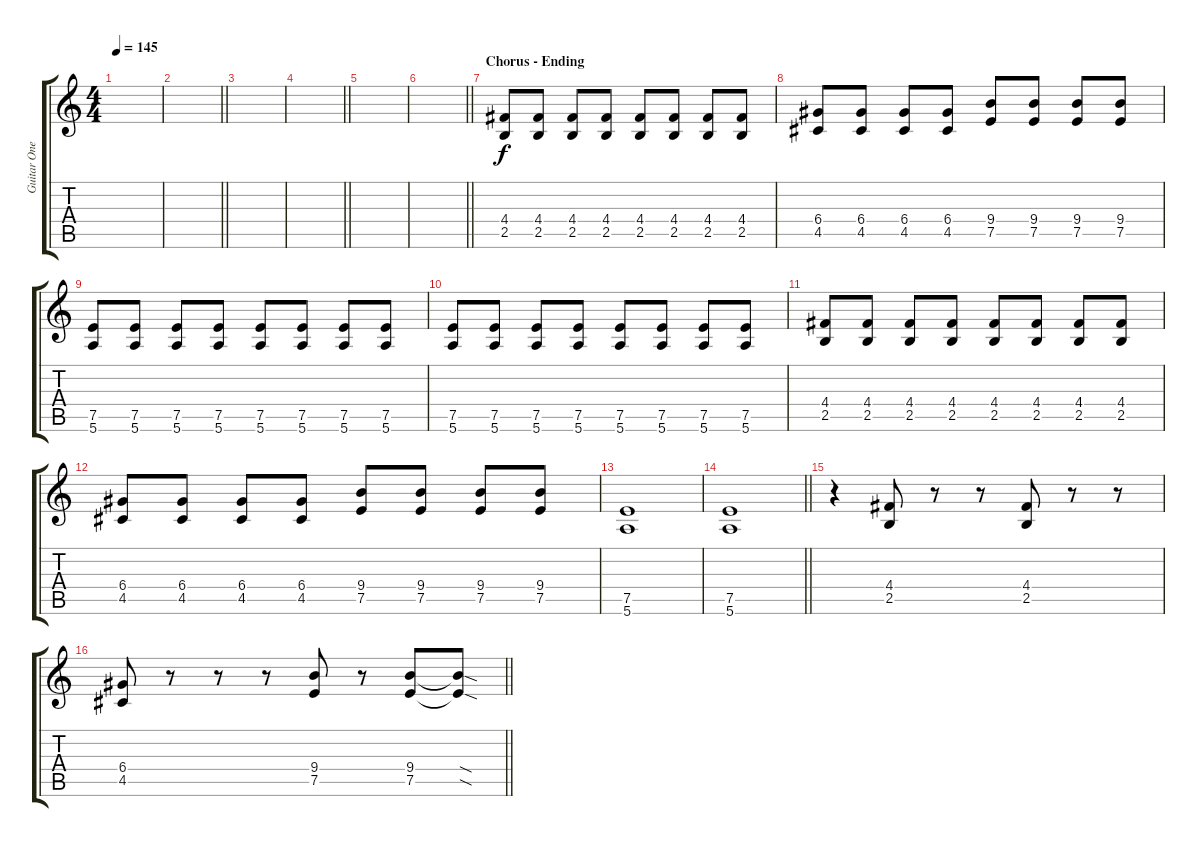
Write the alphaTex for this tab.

\track ("Guitar One [Trace Cyrus]" "Guitar One") {instrument overdrivenguitar}
\staff {score tabs}
\tuning (E4 B3 G3 D3 A2 E2) {hide}
\ts (4 4)
\tempo 145
\clef g2
\ks c
|
\barLineRight lightlight
|
|
\barLineRight lightlight
|
|
\barLineRight lightlight
|
\section ("" "Chorus - Ending")
(4.4 2.5).8 (4.4 2.5).8 (4.4 2.5).8 (4.4 2.5).8 (4.4 2.5).8 (4.4 2.5).8 (4.4 2.5).8 (4.4 2.5).8 |
(6.4 4.5).8 (6.4 4.5).8 (6.4 4.5).8 (6.4 4.5).8 (9.4 7.5).8 (9.4 7.5).8 (9.4 7.5).8 (9.4 7.5).8 |
(7.5 5.6).8 (7.5 5.6).8 (7.5 5.6).8 (7.5 5.6).8 (7.5 5.6).8 (7.5 5.6).8 (7.5 5.6).8 (7.5 5.6).8 |
(7.5 5.6).8 (7.5 5.6).8 (7.5 5.6).8 (7.5 5.6).8 (7.5 5.6).8 (7.5 5.6).8 (7.5 5.6).8 (7.5 5.6).8 |
(4.4 2.5).8 (4.4 2.5).8 (4.4 2.5).8 (4.4 2.5).8 (4.4 2.5).8 (4.4 2.5).8 (4.4 2.5).8 (4.4 2.5).8 |
(6.4 4.5).8 (6.4 4.5).8 (6.4 4.5).8 (6.4 4.5).8 (9.4 7.5).8 (9.4 7.5).8 (9.4 7.5).8 (9.4 7.5).8 |
(7.5 5.6).1 |
\barLineRight lightlight
(7.5 5.6).1 |
r.4 (4.4 2.5).8 r.8 r.8 (4.4 2.5).8 r.8 r.8 |
\barLineRight lightlight
(6.4 4.5).8 r.8 r.8 r.8 (9.4 7.5).8 r.8 (9.4 7.5).8 (9.4{sod t} 7.5{sod t}).8
